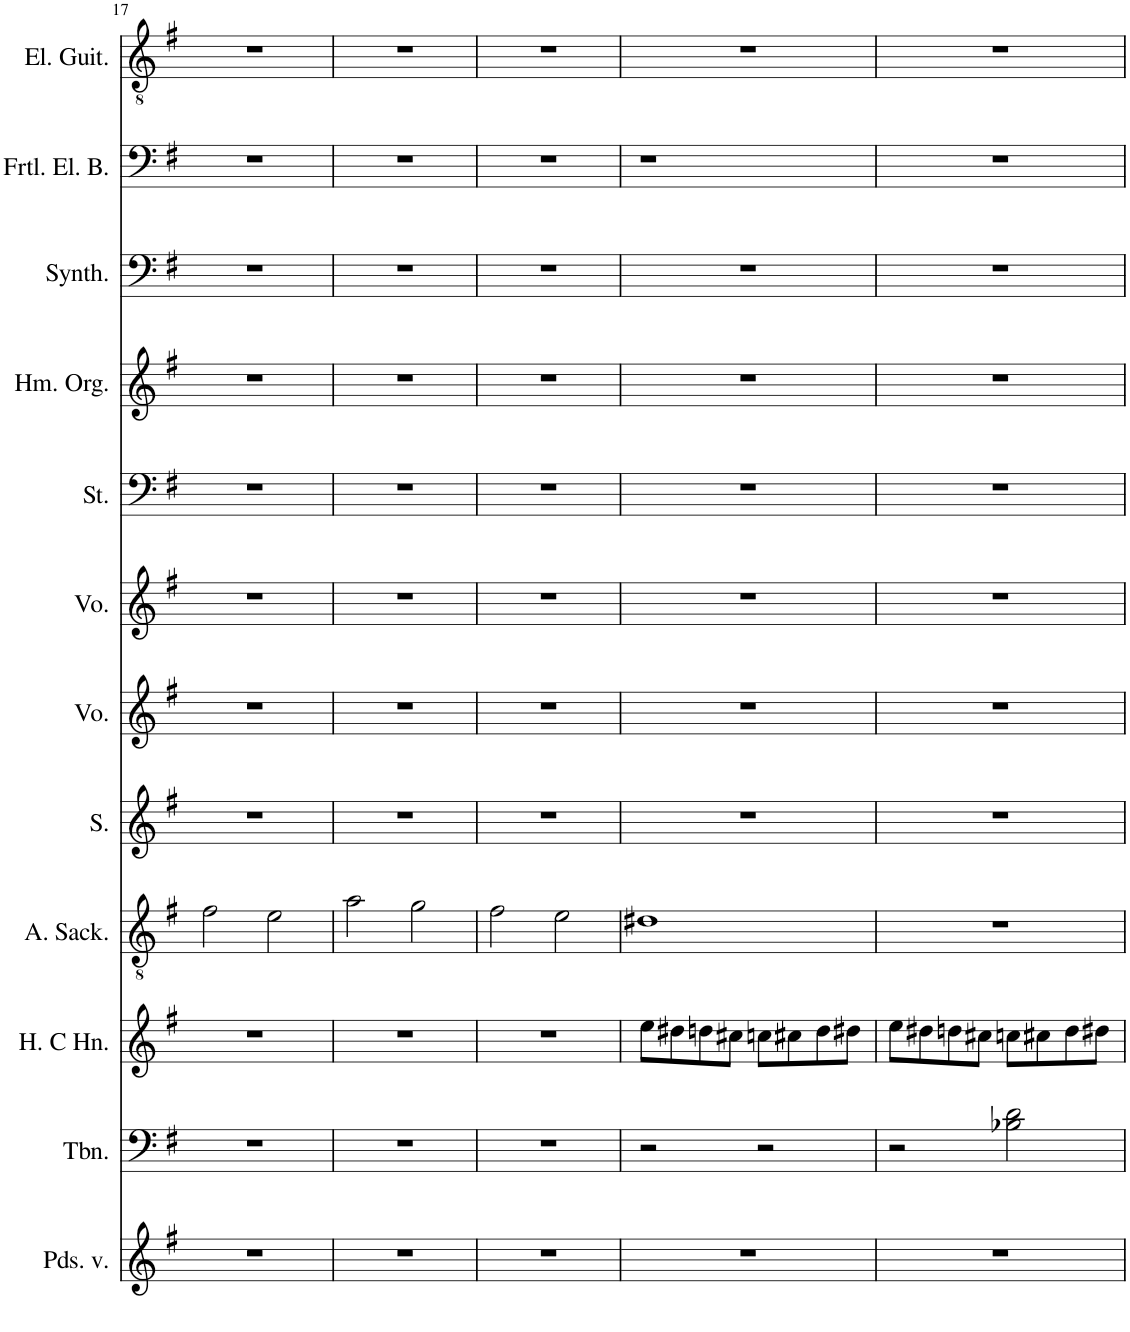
**kern	**kern	**kern	**kern	**kern	**kern	**kern	**kern	**kern	**kern	**kern	**kern
*part12	*part11	*part10	*part9	*part8	*part7	*part6	*part5	*part4	*part3	*part2	*part1
*staff12	*staff11	*staff10	*staff9	*staff8	*staff7	*staff6	*staff5	*staff4	*staff3	*staff2	*staff1
*I"Pardessus de viole, Violin	*I"Trombone, Brass	*I"High C Horn, Brass	*I"Alto Sackbut, Brass	*I"Soprano, Choirs	*I"Voice, Choirs	*I"Voice, Choirs	*I"Strings, Strings	*I"Hammond Organ, Organ	*I"String Synthesizer, Bass 2	*I"Fretless Electric Bass, Bass	*I"Electric Guitar, Guitar2
*I'Pds. v.	*I'Tbn.	*I'H. C Hn.	*I'A. Sack.	*I'S.	*I'Vo.	*I'Vo.	*I'St.	*I'Hm. Org.	*I'Synth.	*I'Frtl. El. B.	*I'El. Guit.
!!LO:PB:g=z
*clefG2	*clefF4	*clefG2	*clefGv2	*clefG2	*clefG2	*clefG2	*clefF4	*clefG2	*clefF4	*clefF4	*clefGv2
*	*	*Trd7c12	*	*	*	*	*	*	*	*Trd7c12	*
*k[f#]	*k[f#]	*k[f#]	*k[f#]	*k[f#]	*k[f#]	*k[f#]	*k[f#]	*k[f#]	*k[f#]	*k[f#]	*k[f#]
*M4/4	*M4/4	*M4/4	*M4/4	*M4/4	*M4/4	*M4/4	*M4/4	*M4/4	*M4/4	*M4/4	*M4/4
=17	=17	=17	=17	=17	=17	=17	=17	=17	=17	=17	=17
1r	1r	1r	2f#\	1r	1r	1r	1r	1r	1r	1r	1r
.	.	.	2e\	.	.	.	.	.	.	.	.
=18	=18	=18	=18	=18	=18	=18	=18	=18	=18	=18	=18
1r	1r	1r	2a\	1r	1r	1r	1r	1r	1r	1r	1r
.	.	.	2g\	.	.	.	.	.	.	.	.
=19	=19	=19	=19	=19	=19	=19	=19	=19	=19	=19	=19
1r	1r	1r	2f#\	1r	1r	1r	1r	1r	1r	1r	1r
.	.	.	2e\	.	.	.	.	.	.	.	.
=20	=20	=20	=20	=20	=20	=20	=20	=20	=20	=20	=20
1r	2r	8ee\L	1d#X	1r	1r	1r	1r	1r	1r	1r	1r
.	.	8dd#X\	.	.	.	.	.	.	.	.	.
.	.	8ddn\	.	.	.	.	.	.	.	.	.
.	.	8cc#X\J	.	.	.	.	.	.	.	.	.
.	2r	8ccn\L	.	.	.	.	.	.	.	.	.
.	.	8cc#X\	.	.	.	.	.	.	.	.	.
.	.	8dd\	.	.	.	.	.	.	.	.	.
.	.	8dd#X\J	.	.	.	.	.	.	.	.	.
=21	=21	=21	=21	=21	=21	=21	=21	=21	=21	=21	=21
1r	2r	8ee\L	1r	1r	1r	1r	1r	1r	1r	1r	1r
.	.	8dd#X\	.	.	.	.	.	.	.	.	.
.	.	8ddn\	.	.	.	.	.	.	.	.	.
.	.	8cc#X\J	.	.	.	.	.	.	.	.	.
.	2B-X\ 2d\	8ccn\L	.	.	.	.	.	.	.	.	.
.	.	8cc#X\	.	.	.	.	.	.	.	.	.
.	.	8dd\	.	.	.	.	.	.	.	.	.
.	.	8dd#X\J	.	.	.	.	.	.	.	.	.
=	=	=	=	=	=	=	=	=	=	=	=
*-	*-	*-	*-	*-	*-	*-	*-	*-	*-	*-	*-
